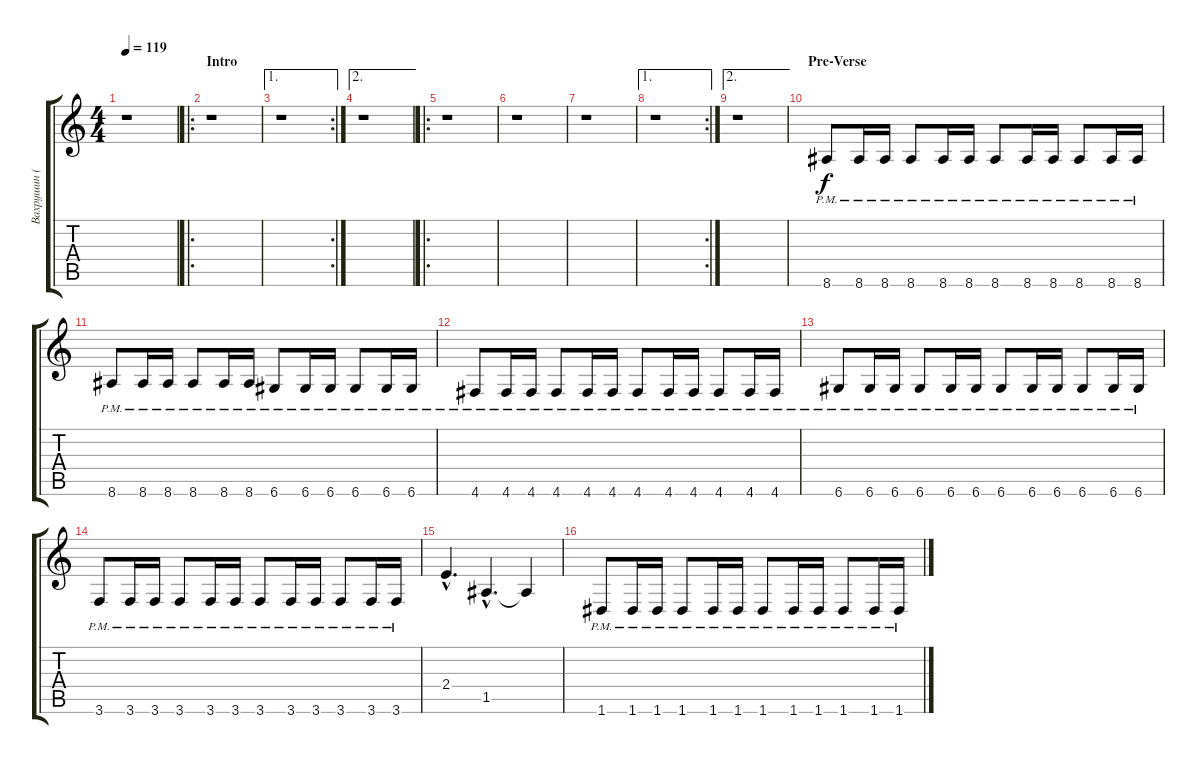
\track ("Вахрушин (Гитара)" "Вахрушин (") {instrument overdrivenguitar}
\staff {score tabs}
\tuning (E4 B3 G3 D3 A2 D2) {hide}
\ts (4 4)
\tempo 119
\clef g2
\ks c
r.1{dy f instrument overdrivenguitar} |
\ro
\section ("" "Intro")
r.1 |
\ae 1
\rc 2
r.1 |
\ae 2
r.1 |
\ro
r.1 |
r.1 |
r.1 |
\ae 1
\rc 2
r.1 |
\ae 2
r.1 |
\section ("" "Pre-Verse")
8.6{pm}.8 8.6{pm}.16 8.6{pm}.16 8.6{pm}.8 8.6{pm}.16 8.6{pm}.16 8.6{pm}.8 8.6{pm}.16 8.6{pm}.16 8.6{pm}.8 8.6{pm}.16 8.6{pm}.16 |
8.6{pm}.8 8.6{pm}.16 8.6{pm}.16 8.6{pm}.8 8.6{pm}.16 8.6{pm}.16 6.6{pm}.8 6.6{pm}.16 6.6{pm}.16 6.6{pm}.8 6.6{pm}.16 6.6{pm}.16 |
4.6{pm}.8 4.6{pm}.16 4.6{pm}.16 4.6{pm}.8 4.6{pm}.16 4.6{pm}.16 4.6{pm}.8 4.6{pm}.16 4.6{pm}.16 4.6{pm}.8 4.6{pm}.16 4.6{pm}.16 |
6.6{pm}.8 6.6{pm}.16 6.6{pm}.16 6.6{pm}.8 6.6{pm}.16 6.6{pm}.16 6.6{pm}.8 6.6{pm}.16 6.6{pm}.16 6.6{pm}.8 6.6{pm}.16 6.6{pm}.16 |
3.6{pm}.8 3.6{pm}.16 3.6{pm}.16 3.6{pm}.8 3.6{pm}.16 3.6{pm}.16 3.6{pm}.8 3.6{pm}.16 3.6{pm}.16 3.6{pm}.8 3.6{pm}.16 3.6{pm}.16 |
2.4{hac}.4{d} 1.5{hac}.4{d} 1.5{t}.4 |
1.6{pm}.8 1.6{pm}.16 1.6{pm}.16 1.6{pm}.8 1.6{pm}.16 1.6{pm}.16 1.6{pm}.8 1.6{pm}.16 1.6{pm}.16 1.6{pm}.8 1.6{pm}.16 1.6{pm}.16
